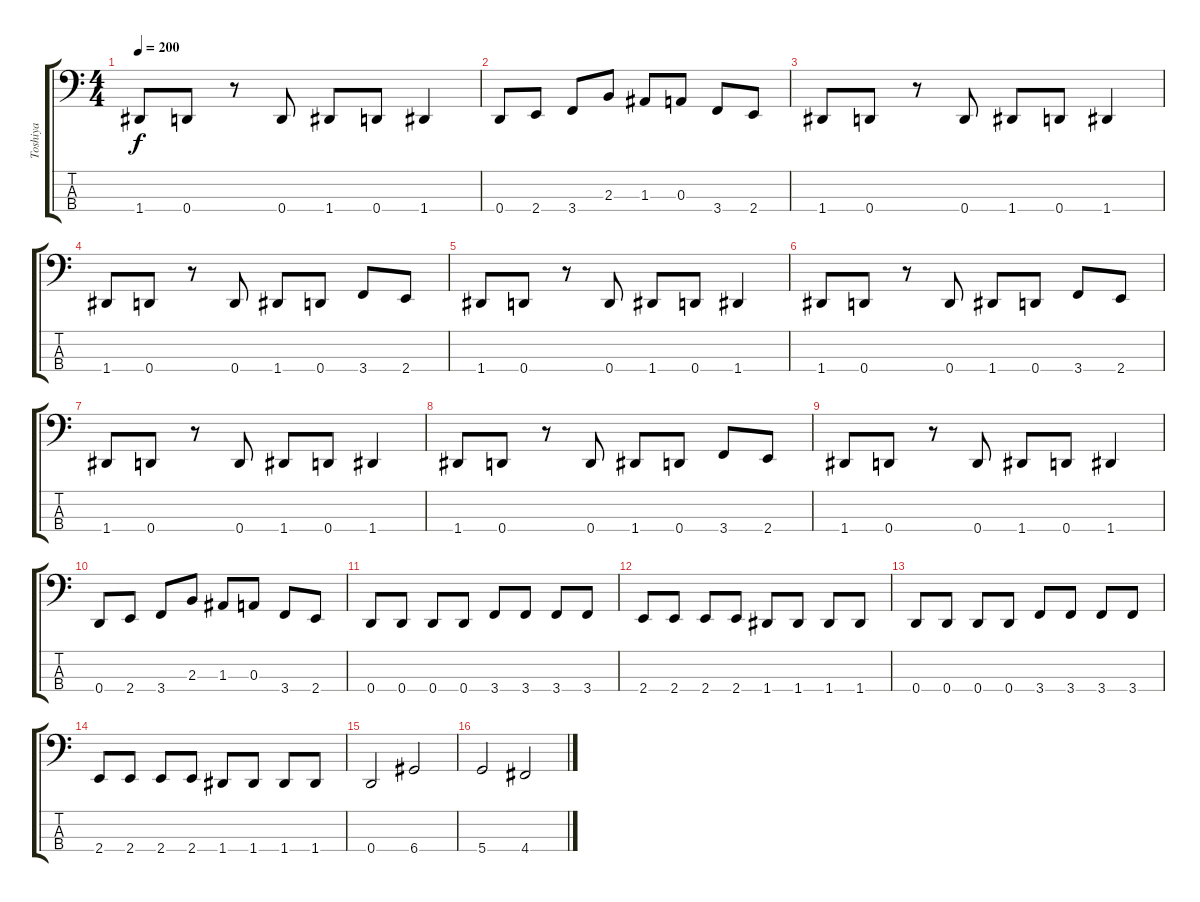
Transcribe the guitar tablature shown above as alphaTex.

\track ("Toshiya" "Toshiya") {instrument electricbasspick}
\staff {score tabs}
\tuning (G2 D2 A1 D1) {hide}
\ts (4 4)
\tempo 200
\clef f4
\ks c
1.4.8{dy f} 0.4.8 r.8 0.4.8 1.4.8 0.4.8 1.4.4 |
0.4.8 2.4.8 3.4.8 2.3.8 1.3.8 0.3.8 3.4.8 2.4.8 |
1.4.8 0.4.8 r.8 0.4.8 1.4.8 0.4.8 1.4.4 |
1.4.8 0.4.8 r.8 0.4.8 1.4.8 0.4.8 3.4.8 2.4.8 |
1.4.8 0.4.8 r.8 0.4.8 1.4.8 0.4.8 1.4.4 |
1.4.8 0.4.8 r.8 0.4.8 1.4.8 0.4.8 3.4.8 2.4.8 |
1.4.8 0.4.8 r.8 0.4.8 1.4.8 0.4.8 1.4.4 |
1.4.8 0.4.8 r.8 0.4.8 1.4.8 0.4.8 3.4.8 2.4.8 |
1.4.8 0.4.8 r.8 0.4.8 1.4.8 0.4.8 1.4.4 |
0.4.8 2.4.8 3.4.8 2.3.8 1.3.8 0.3.8 3.4.8 2.4.8 |
0.4.8 0.4.8 0.4.8 0.4.8 3.4.8 3.4.8 3.4.8 3.4.8 |
2.4.8 2.4.8 2.4.8 2.4.8 1.4.8 1.4.8 1.4.8 1.4.8 |
0.4.8 0.4.8 0.4.8 0.4.8 3.4.8 3.4.8 3.4.8 3.4.8 |
2.4.8 2.4.8 2.4.8 2.4.8 1.4.8 1.4.8 1.4.8 1.4.8 |
0.4.2 6.4.2 |
5.4.2 4.4.2
